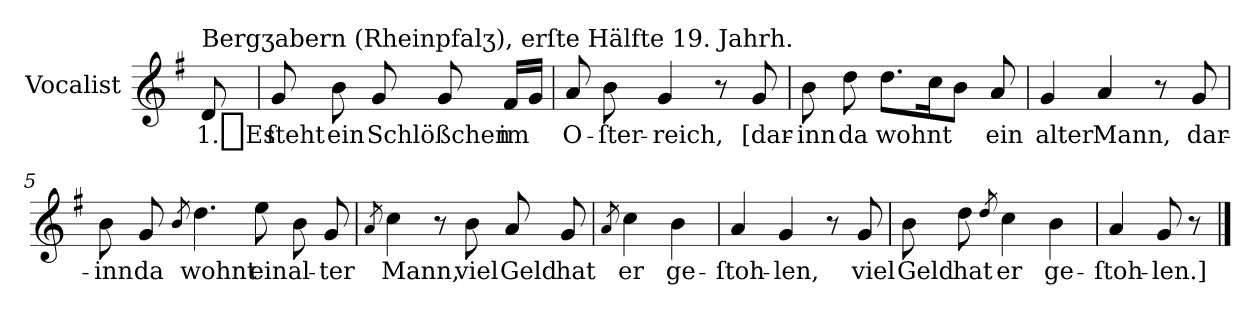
**kern	**text
*part1	*part1
*staff1	*staff1
*I"Vocalist	*
*k[f#]	*
*G:	*
=	=
!LO:TX:a:t=Bergʒabern (Rheinpfalʒ), erſte Hälfte 19. Jahrh.	!
8d	1._Es
=1	=1
8g	ſteht
8b	ein
8g	Schlößchen
8g	.
16f#LL	im
16gJJ	.
=2	=2
8a	O-
8b	-ſter-
4g	-reich,
8r	.
8g	[dar-
=3	=3
8b	-inn
8dd	da
8.ddL	wohnt
16ccK	.
8bJ	.
8a	ein
=4	=4
4g	alter
4a	Mann,
8r	.
8g	dar-
=5	=5
8b	-inn
8g	da
8qb	.
4.dd	wohnt
8ee	ein
8b	al-
8g	-ter
=6	=6
8qa	.
4cc	Mann,
8r	.
8b	viel
8a	Geld
8g	hat
=7	=7
8qa	.
4cc	er
4b	ge-
=8	=8
4a	-ſtoh-
4g	-len,
8r	.
8g	viel
=9	=9
8b	Geld
8dd	hat
8qdd	.
4cc	er
4b	ge-
=10	=10
4a	-ſtoh-
8g	-len.]
8r	.
==	==
*-	*-
